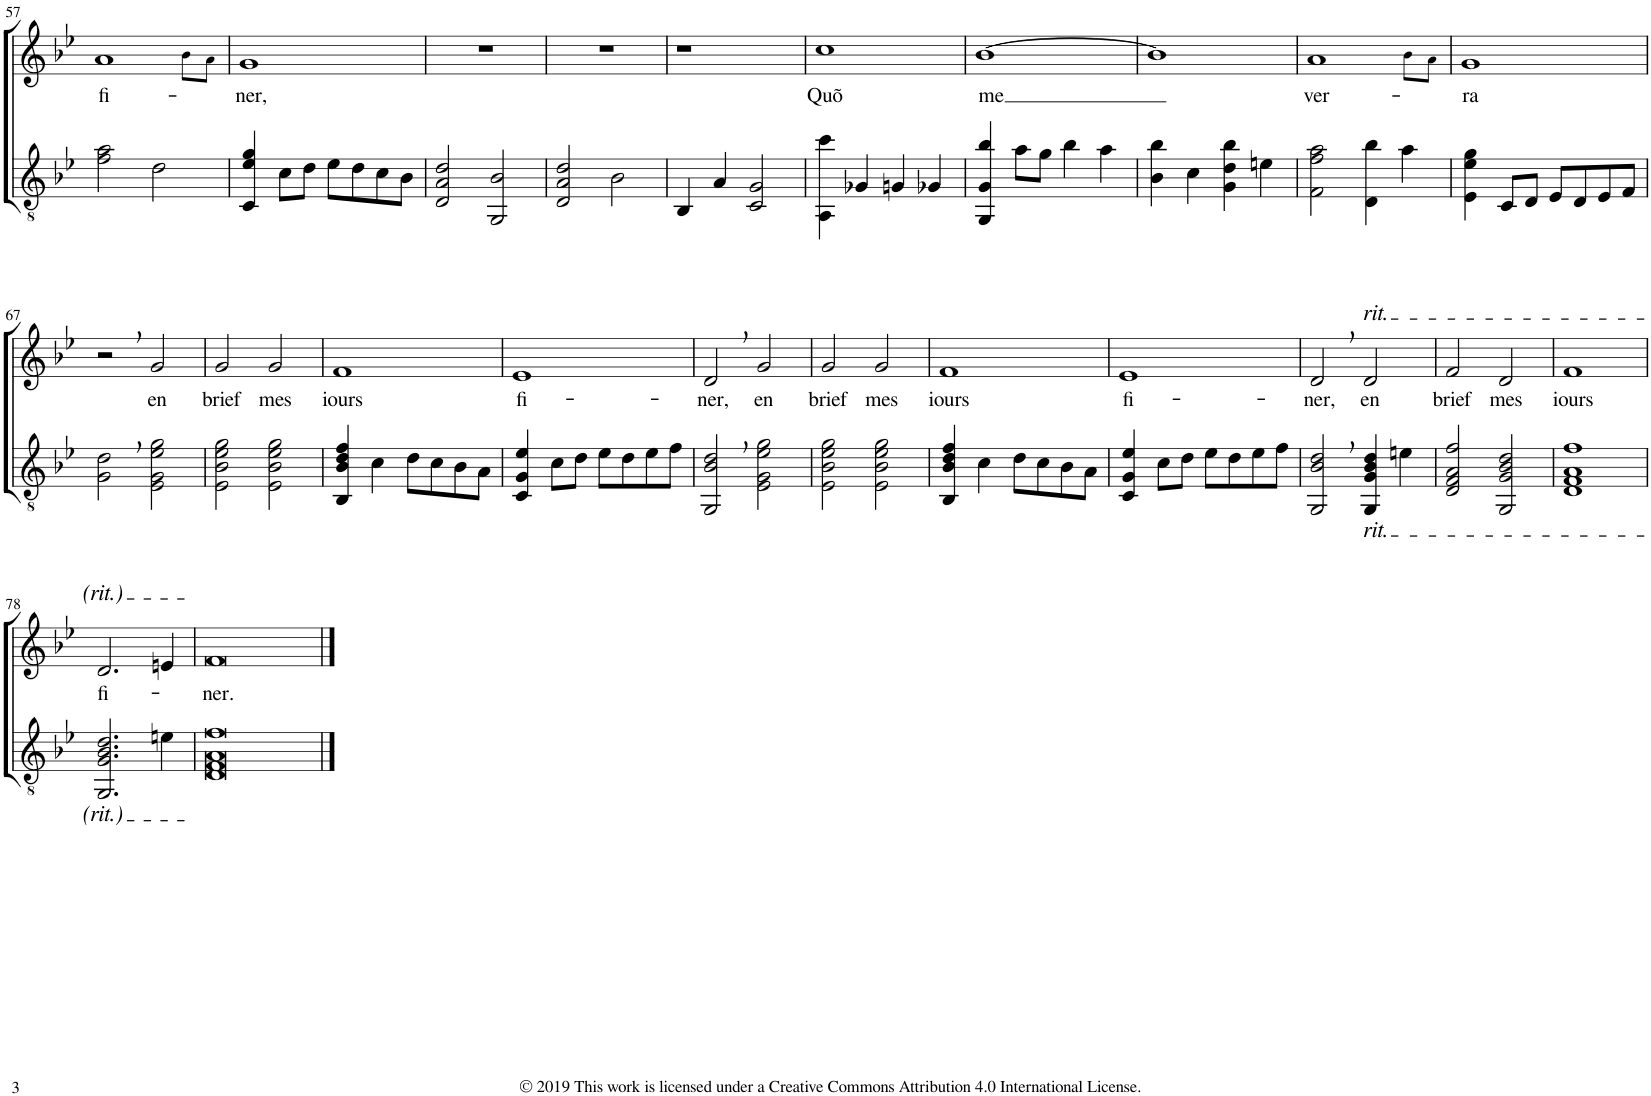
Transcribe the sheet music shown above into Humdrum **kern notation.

**kern	**kern	**text
*part2	*part1	*part1
*staff2	*staff1	*staff1
*I"Vihuela	*I"Voce	*
!!LO:PB:g=z
*clefGv2	*clefG2	*
*k[b-e-]	*k[b-e-]	*
*M2/2	*M2/2	*
*met(c|)	*met(c|)	*
=57	=57	=57
!	!	!LO:LY:b
*	*^	*
2f\ 2a\	1a	2.ryy	fi-
2d\	.	.	.
.	.	8b-!\L	.
.	.	8a!\J	.
=58	=58	=58	=58
!	!	!	!LO:LY:b
*	*v	*v	*
4C/ 4e-/ 4g/	1g	-ner,
8c\L	.	.
8d\J	.	.
8e-\L	.	.
8d\	.	.
8c\	.	.
8B-\J	.	.
=59	=59	=59
2D/ 2A/ 2d/	1r	.
2GG/ 2B-/	.	.
=60	=60	=60
2D/ 2A/ 2d/	1r	.
2B-\	.	.
=61	=61	=61
4BB-/	1r	.
4A/	.	.
2C/ 2G/	.	.
=62	=62	=62
!	!	!LO:LY:b
4AA\ 4cc\	1cc	Quõ
4G-X/	.	.
4Gn/	.	.
4G-X/	.	.
=63	=63	=63
!	!	!LO:LY:b
4GG/ 4G/ 4b-/	[1b-	me
8a\L	.	.
8g\J	.	.
4b-\	.	.
4a\	.	.
=64	=64	=64
4B-\ 4b-\	1b-]	.
4c\	.	.
4G\ 4d\ 4b-\	.	.
4en\	.	.
=65	=65	=65
!	!	!LO:LY:b
*	*^	*
2F\ 2f\ 2a\	1a	2.ryy	ver-
4D\ 4b-\	.	.	.
4a\	.	8b-!\L	.
.	.	8a!\J	.
=66	=66	=66	=66
!	!	!	!LO:LY:b
*	*v	*v	*
4E-\ 4e-\ 4g\	1g	-ra
8C/L	.	.
8D/J	.	.
8E-/L	.	.
8D/	.	.
8E-/	.	.
8F/J	.	.
!!LO:LB:g=z
=67	=67	=67
2G\, 2d\,	2r	.
!	!	!LO:LY:b
2E-\ 2G\ 2e-\ 2g\	2g/	en
=68	=68	=68
!	!	!LO:LY:b
2E-\ 2B-\ 2e-\ 2g\	2g/	brief
!	!	!LO:LY:b
2E-\ 2B-\ 2e-\ 2g\	2g/	mes
=69	=69	=69
!	!	!LO:LY:b
4BB-/ 4B-/ 4d/ 4f/	1f	iours
4c\	.	.
8d\L	.	.
8c\	.	.
8B-\	.	.
8A\J	.	.
=70	=70	=70
!	!	!LO:LY:b
4C/ 4G/ 4e-/	1e-	fi-
8c\L	.	.
8d\J	.	.
8e-\L	.	.
8d\	.	.
8e-\	.	.
8f\J	.	.
=71	=71	=71
!	!	!LO:LY:b
2GG/, 2B-/, 2d/,	2d,/	-ner,
!	!	!LO:LY:b
2E-\ 2G\ 2e-\ 2g\	2g/	en
=72	=72	=72
!	!	!LO:LY:b
2E-\ 2B-\ 2e-\ 2g\	2g/	brief
!	!	!LO:LY:b
2E-\ 2B-\ 2e-\ 2g\	2g/	mes
=73	=73	=73
!	!	!LO:LY:b
4BB-/ 4B-/ 4d/ 4f/	1f	iours
4c\	.	.
8d\L	.	.
8c\	.	.
8B-\	.	.
8A\J	.	.
=74	=74	=74
!	!	!LO:LY:b
4C/ 4G/ 4e-/	1e-	fi-
8c\L	.	.
8d\J	.	.
8e-\L	.	.
8d\	.	.
8e-\	.	.
8f\J	.	.
=75	=75	=75
!	!	!LO:LY:b
2GG/, 2B-/, 2d/,	2d,/	-ner,
!	!LO:TX:a:i:t=rit.	!
!LO:TX:b:i:t=rit.	!	!
!	!	!LO:LY:b
4GG/ 4G/ 4B-/ 4d/	2d/	en
4en\	.	.
=76	=76	=76
!	!	!LO:LY:b
2D/ 2F/ 2A/ 2f/	2f/	brief
!	!	!LO:LY:b
2GG/ 2G/ 2B-/ 2d/	2d/	mes
=77	=77	=77
!	!	!LO:LY:b
1D 1F 1A 1f	1f	iours
!!LO:LB:g=z
=78	=78	=78
!	!	!LO:LY:b
2.GG/ 2.G/ 2.B-/ 2.d/	2.d/	fi-
4en\	4en/	.
=79	=79	=79
!	!	!LO:LY:b
[1D [1F [1A [1f	[1f	-ner.
1ryy	1ryy	.
==80	==80	==80
1D] 1F] 1A] 1f]	1f]	.
=	=	=
*-	*-	*-
